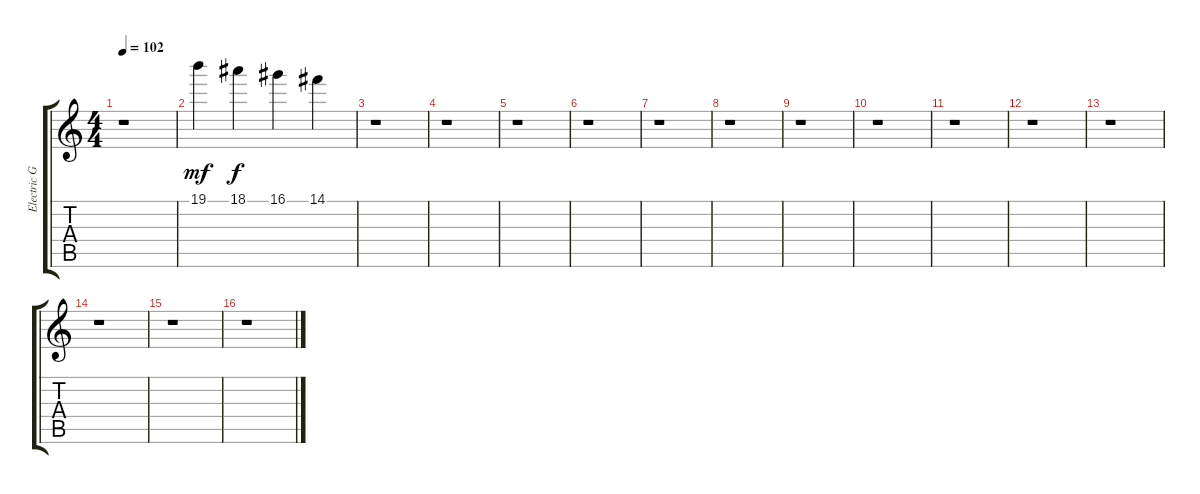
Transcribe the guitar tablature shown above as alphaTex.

\track ("Electric Guitar 5" "Electric G") {instrument overdrivenguitar}
\staff {score tabs}
\tuning (E4 B3 G3 D3 A2 E2) {hide}
\ts (4 4)
\tempo 102
\clef g2
\ks c
r.1{dy mf} |
19.1.4 18.1.4{dy f} 16.1.4 14.1.4 |
r.1 |
r.1 |
r.1 |
r.1 |
r.1 |
r.1 |
r.1 |
r.1 |
r.1 |
r.1 |
r.1 |
r.1 |
r.1 |
r.1
